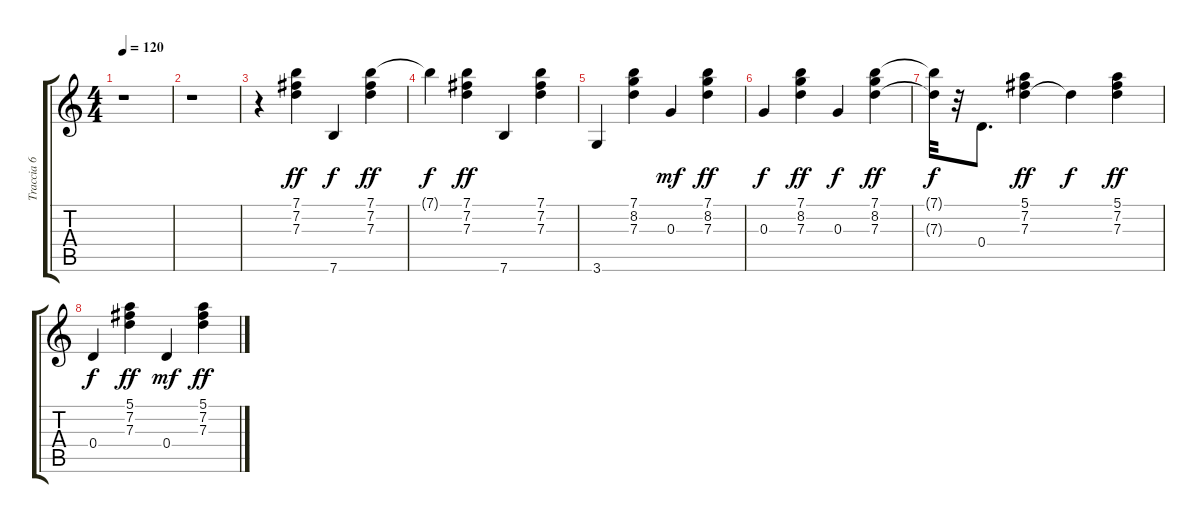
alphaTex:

\track ("Traccia 6" "Traccia 6") {instrument electricguitarjazz}
\staff {score tabs}
\tuning (E4 B3 G3 D3 A2 E2) {hide}
\ts (4 4)
\tempo 120
\clef g2
\ks c
r.1{dy f} |
r.1 |
r.4 (7.1 7.2 7.3).4{dy ff} 7.6.4{dy f} (7.1 7.2 7.3).4{dy ff} |
7.1{t}.4{dy f} (7.1 7.2 7.3).4{dy ff} 7.6.4 (7.1 7.2 7.3).4 |
3.6.4 (7.1 8.2 7.3).4 0.3.4{dy mf} (7.1 8.2 7.3).4{dy ff} |
0.3.4{dy f} (7.1 8.2 7.3).4{dy ff} 0.3.4{dy f} (7.1 8.2 7.3).4{dy ff} |
(7.1{t} 7.3{t}).32{dy f} r.32 0.4.8{d} (5.1 7.2 7.3).4{dy ff} 7.3{t}.4{dy f} (5.1 7.2 7.3).4{dy ff} |
0.4.4{dy f} (5.1 7.2 7.3).4{dy ff} 0.4.4{dy mf} (5.1 7.2 7.3).4{dy ff}
